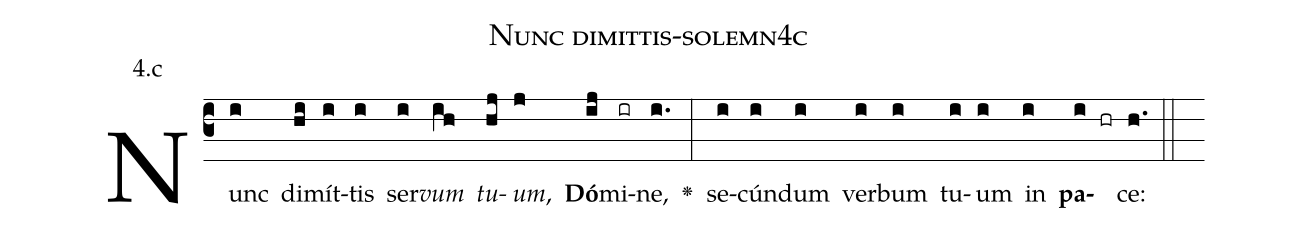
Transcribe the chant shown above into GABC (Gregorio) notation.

name: Nunc dimittis-solemn4c;
annotation: 4.c;
%%
(c3)Nunc(i) di(hi)mít(i)tis(i) ser(i)<i>vum</i>(ih) <i>tu</i>(hj)<i>um</i>,(j) <b>Dó</b>(ij)mi(ir)ne,(i.) <v>\greheightstar</v>(:) se(i)cún(i)dum(i) ver(i)bum(i) tu(i)um(i) in(i) <b>pa</b>(i hr)ce:(h.) (::)


%E(i) u(i) o(i) u(i) a(i) e.(h.) (::)
